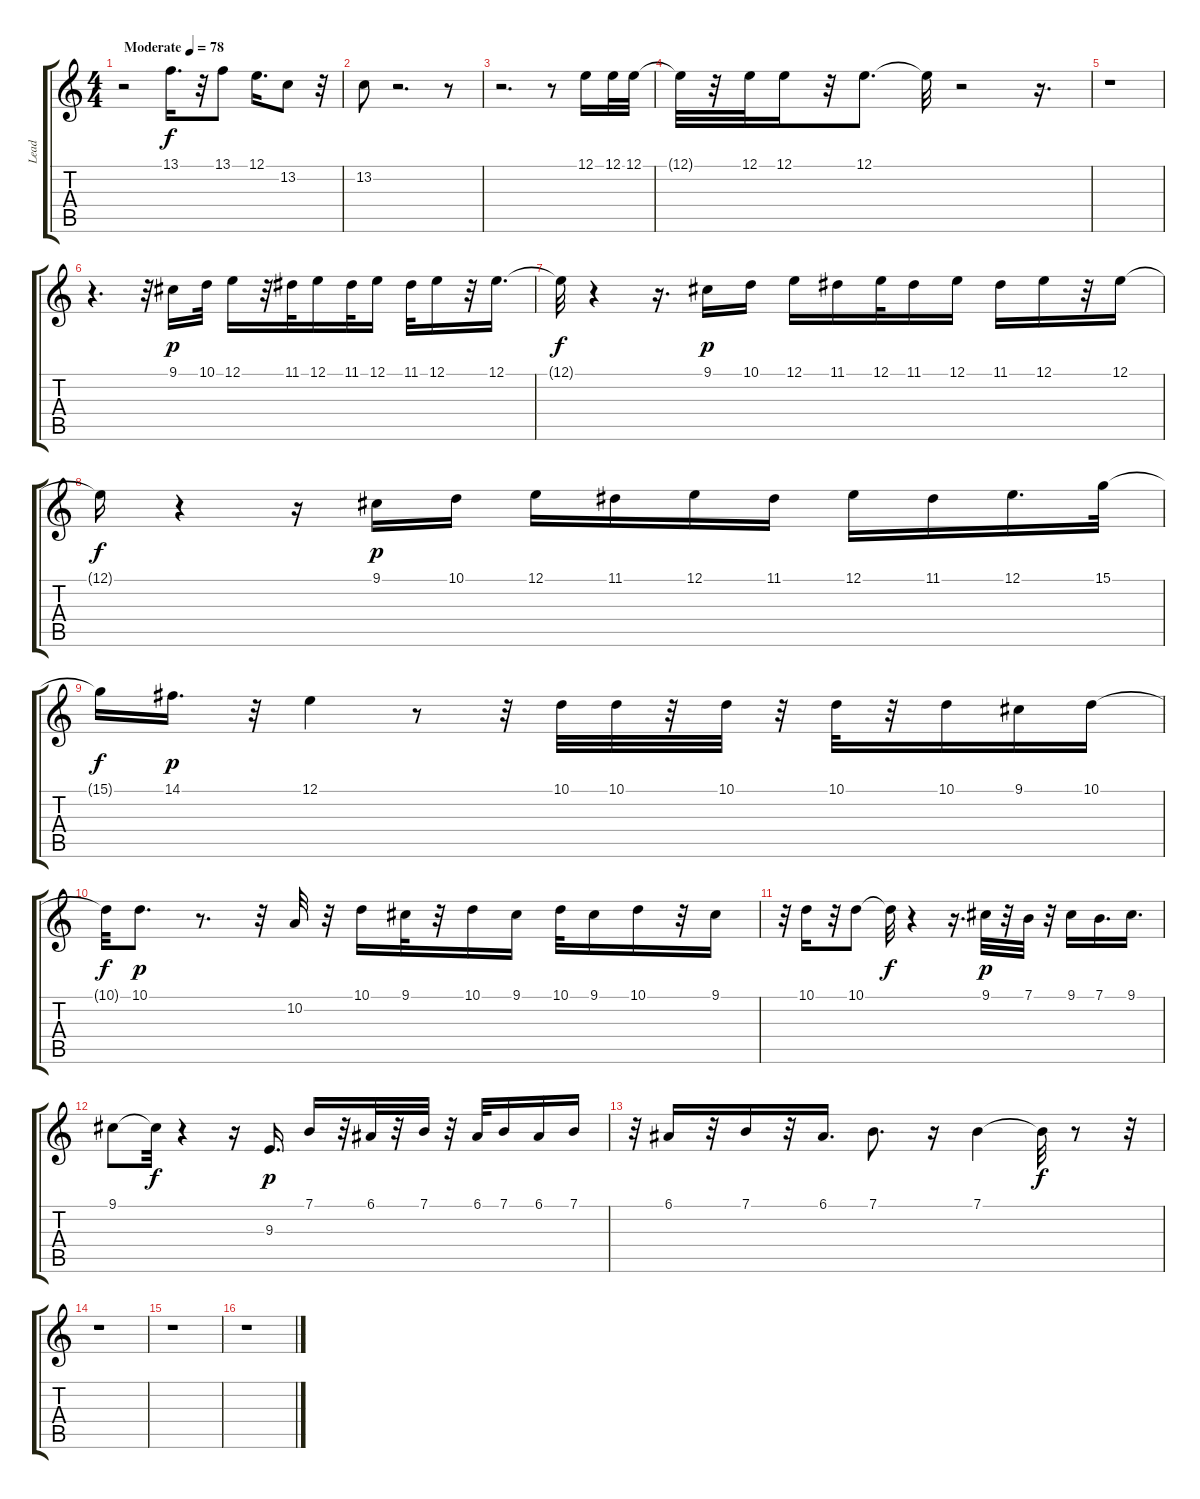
\track ("Lead" "Lead") {instrument percussiveorgan}
\staff {score tabs}
\tuning (E4 B3 G3 D3 A2 E2) {hide}
\ts (4 4)
\tempo (78 "Moderate")
\clef g2
\ks c
r.2{dy f instrument percussiveorgan} 13.1.16{d} r.32 13.1.8 12.1.16{d} 13.2.8 r.32 |
13.2.8 r.2{d} r.8 |
r.2{d} r.8 12.1.16 12.1.32 12.1.32 |
12.1{t}.32 r.32 12.1.32 12.1.16 r.32 12.1.8{d} 12.1{t}.32 r.2 r.16{d} |
r.1 |
r.4{d} r.32 9.1.16{dy p} 10.1.32 12.1.16 r.32 11.1.32 12.1.16 11.1.32 12.1.16 11.1.32 12.1.16 r.32 12.1.16{d} |
12.1{t}.32{dy f} r.4 r.16{d} 9.1.16{dy p} 10.1.16 12.1.16 11.1.16 12.1.32 11.1.16 12.1.16 11.1.16 12.1.16 r.32 12.1.16 |
12.1{t}.16{dy f} r.4 r.16 9.1.16{dy p} 10.1.16 12.1.16 11.1.16 12.1.16 11.1.16 12.1.16 11.1.16 12.1.16{d} 15.1.32 |
15.1{t}.16{dy f} 14.1.16{d dy p} r.32 12.1.4 r.8 r.32 10.1.32 10.1.32 r.32 10.1.32 r.32 10.1.32 r.32 10.1.16 9.1.16 10.1.16 |
10.1{t}.32{dy f} 10.1.8{d dy p} r.8{d} r.32 10.2.32 r.32 10.1.16 9.1.32 r.32 10.1.16 9.1.16 10.1.32 9.1.16 10.1.16 r.32 9.1.16 |
r.32 10.1.16 r.32 10.1.8 10.1{t}.32{dy f} r.4 r.16{d} 9.1.32{dy p} r.32 7.1.32 r.32 9.1.16 7.1.16{d} 9.1.16{d} |
9.1.8 9.1{t}.32{dy f} r.4 r.16 9.3.16{d dy p} 7.1.16 r.32 6.1.32 r.32 7.1.32 r.32 6.1.32 7.1.16 6.1.16 7.1.16 |
r.32 6.1.16 r.32 7.1.16 r.32 6.1.16{d} 7.1.8{d} r.16 7.1.4 7.1{t}.32{dy f} r.8 r.32 |
r.1 |
r.1 |
r.1
